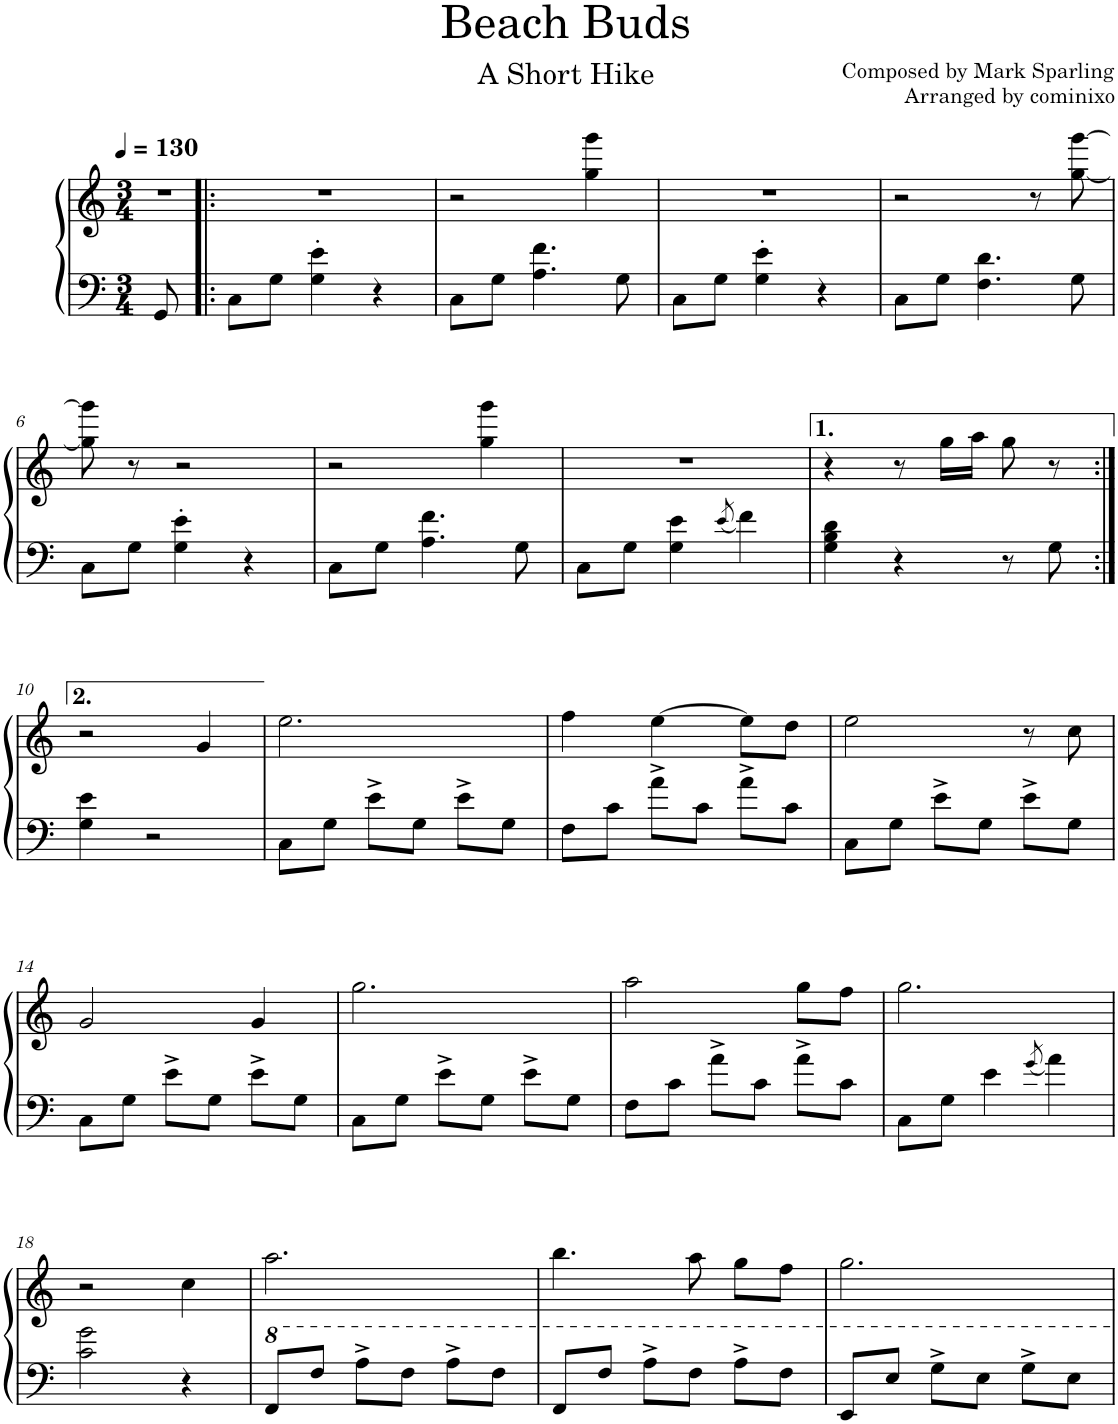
**kern	**kern
*part1	*part1
*staff2	*staff1
*I"Piano	*
*I'Pno.	*
*clefF4	*clefG2
*k[]	*k[]
*M3/4	*M3/4
*MM130	*MM130
=1	=1
8GG/	2.r
2ryy	.
8ryy	.
=2!|:	=2!|:
8C\L	2.r
8G\J	.
4G\' 4e\'	.
4r	.
=3	=3
8C\L	2r
8G\J	.
4.A\ 4.f\	.
.	4gg\ 4ggg\
8G\	.
=4	=4
8C\L	2.r
8G\J	.
4G\' 4e\'	.
4r	.
=5	=5
8C\L	2r
8G\J	.
4.F\ 4.d\	.
.	8r
8G\	[8gg\ [8ggg\
!!LO:LB:g=z
=6	=6
8C\L	8gg\] 8ggg\]
8G\J	8r
4G\' 4e\'	2r
4r	.
=7	=7
8C\L	2r
8G\J	.
4.A\ 4.f\	.
.	4gg\ 4ggg\
8G\	.
=8	=8
8C\L	2.r
8G\J	.
4G\ 4e\	.
8qe/	.
4f\	.
=9	=9
4G\ 4B\ 4d\	4r
4r	8r
.	16gg\LL
.	16aa\JJ
8r	8gg\
8G\	8r
!!LO:LB:g=z
=10:|!	=10:|!
4G\ 4e\	2r
2r	.
.	4g/
=11	=11
8C\L	2.ee\
8G\J	.
8e^\L	.
8G\J	.
8e^\L	.
8G\J	.
=12	=12
8F\L	4ff\
8c\J	.
8a^\L	[4ee\
8c\J	.
8a^\L	8ee\L]
8c\J	8dd\J
=13	=13
8C\L	2ee\
8G\J	.
8e^\L	.
8G\J	.
8e^\L	8r
8G\J	8cc\
!!LO:LB:g=z
=14	=14
8C\L	2g/
8G\J	.
8e^\L	.
8G\J	.
8e^\L	4g/
8G\J	.
=15	=15
8C\L	2.gg\
8G\J	.
8e^\L	.
8G\J	.
8e^\L	.
8G\J	.
=16	=16
8F\L	2aa\
8c\J	.
8a^\L	.
8c\J	.
8a^\L	8gg\L
8c\J	8ff\J
=17	=17
8C\L	2.gg\
8G\J	.
4e\	.
8qg/	.
4a\	.
!!LO:LB:g=z
=18	=18
2c\ 2g\	2r
4r	4cc\
=19	=19
8F/L	2.aa\
8f/J	.
8a^\L	.
8f\J	.
8a^\L	.
8f\J	.
=20	=20
8F/L	4.bb\
8f/J	.
8a^\L	.
8f\J	8aa\
8a^\L	8gg\L
8f\J	8ff\J
=21	=21
8E/L	2.gg\
8e/J	.
8g^\L	.
8e\J	.
8g^\L	.
8e\J	.
=	=
*-	*-
